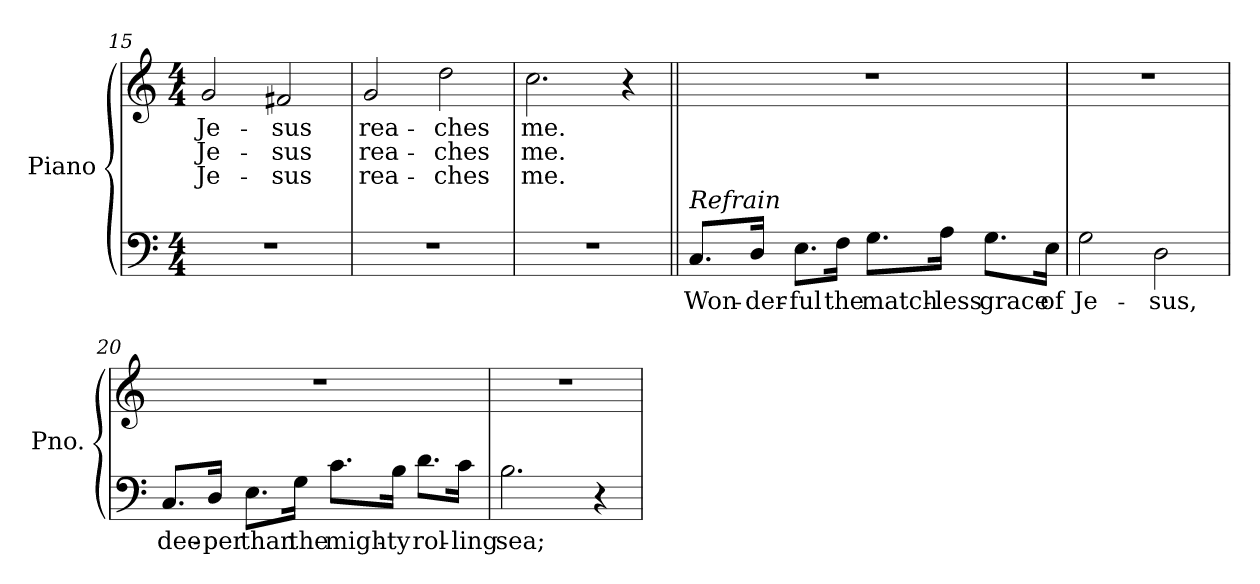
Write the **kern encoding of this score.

**kern	**text	**kern	**text	**text	**text
*part2	*part2	*part1	*part1	*part1	*part1
*staff2	*staff2	*staff1	*staff1	*staff1	*staff1
*I"Piano	*	*I"Piano	*	*	*
*I'Pno.	*	*I'Pno.	*	*	*
*clefF4	*	*clefG2	*	*	*
*k[]	*	*k[]	*	*	*
*C:	*	*C:	*	*	*
*M4/4	*	*M4/4	*	*	*
=15	=15	=15	=15	=15	=15
!	!	!	!LO:LY:b:color=#000000	!LO:LY:b:color=#000000	!LO:LY:b:color=#000000
1r	.	2gi/	Je-	Je-	Je-
!	!	!	!LO:LY:b:color=#000000	!LO:LY:b:color=#000000	!LO:LY:b:color=#000000
.	.	2f#Xi/	-sus	-sus	-sus
=16	=16	=16	=16	=16	=16
!	!	!	!LO:LY:b:color=#000000	!LO:LY:b:color=#000000	!LO:LY:b:color=#000000
1r	.	2gi/	rea-	rea-	rea-
!	!	!	!LO:LY:b:color=#000000	!LO:LY:b:color=#000000	!LO:LY:b:color=#000000
.	.	2ddi\	-ches	-ches	-ches
=17	=17	=17	=17	=17	=17
!	!	!	!LO:LY:b:color=#000000	!LO:LY:b:color=#000000	!LO:LY:b:color=#000000
1r	.	2.cci\	me.	me.	me.
.	.	4r	.	.	.
!!LO:LB:g=z
=18||	=18||	=18||	=18||	=18||	=18||
!LO:TX:a:i:t=Refrain	!	!	!	!	!
!	!LO:LY:b:color=#000000	!	!	!	!
8.Ci/L	Won-	1r	.	.	.
!	!LO:LY:b:color=#000000	!	!	!	!
16Di/Jk	-der-	.	.	.	.
!	!LO:LY:b:color=#000000	!	!	!	!
8.Ei\L	-ful	.	.	.	.
!	!LO:LY:b:color=#000000	!	!	!	!
16Fi\Jk	the	.	.	.	.
!	!LO:LY:b:color=#000000	!	!	!	!
8.Gi\L	match-	.	.	.	.
!	!LO:LY:b:color=#000000	!	!	!	!
16Ai\Jk	-less	.	.	.	.
!	!LO:LY:b:color=#000000	!	!	!	!
8.Gi\L	grace	.	.	.	.
!	!LO:LY:b:color=#000000	!	!	!	!
16Ei\Jk	of	.	.	.	.
=19	=19	=19	=19	=19	=19
!	!LO:LY:b:color=#000000	!	!	!	!
2Gi\	Je-	1r	.	.	.
!	!LO:LY:b:color=#000000	!	!	!	!
2Di\	-sus,	.	.	.	.
!!LO:LB:g=z
=20	=20	=20	=20	=20	=20
!	!LO:LY:b:color=#000000	!	!	!	!
8.Ci/L	dee-	1r	.	.	.
!	!LO:LY:b:color=#000000	!	!	!	!
16Di/Jk	-per	.	.	.	.
!	!LO:LY:b:color=#000000	!	!	!	!
8.Ei\L	than	.	.	.	.
!	!LO:LY:b:color=#000000	!	!	!	!
16Gi\Jk	the	.	.	.	.
!	!LO:LY:b:color=#000000	!	!	!	!
8.ci\L	migh-	.	.	.	.
!	!LO:LY:b:color=#000000	!	!	!	!
16Bi\Jk	-ty	.	.	.	.
!	!LO:LY:b:color=#000000	!	!	!	!
8.di\L	rol-	.	.	.	.
!	!LO:LY:b:color=#000000	!	!	!	!
16ci\Jk	-ling	.	.	.	.
=21	=21	=21	=21	=21	=21
!	!LO:LY:b:color=#000000	!	!	!	!
2.Bi\	sea;	1r	.	.	.
4r	.	.	.	.	.
=	=	=	=	=	=
*-	*-	*-	*-	*-	*-
